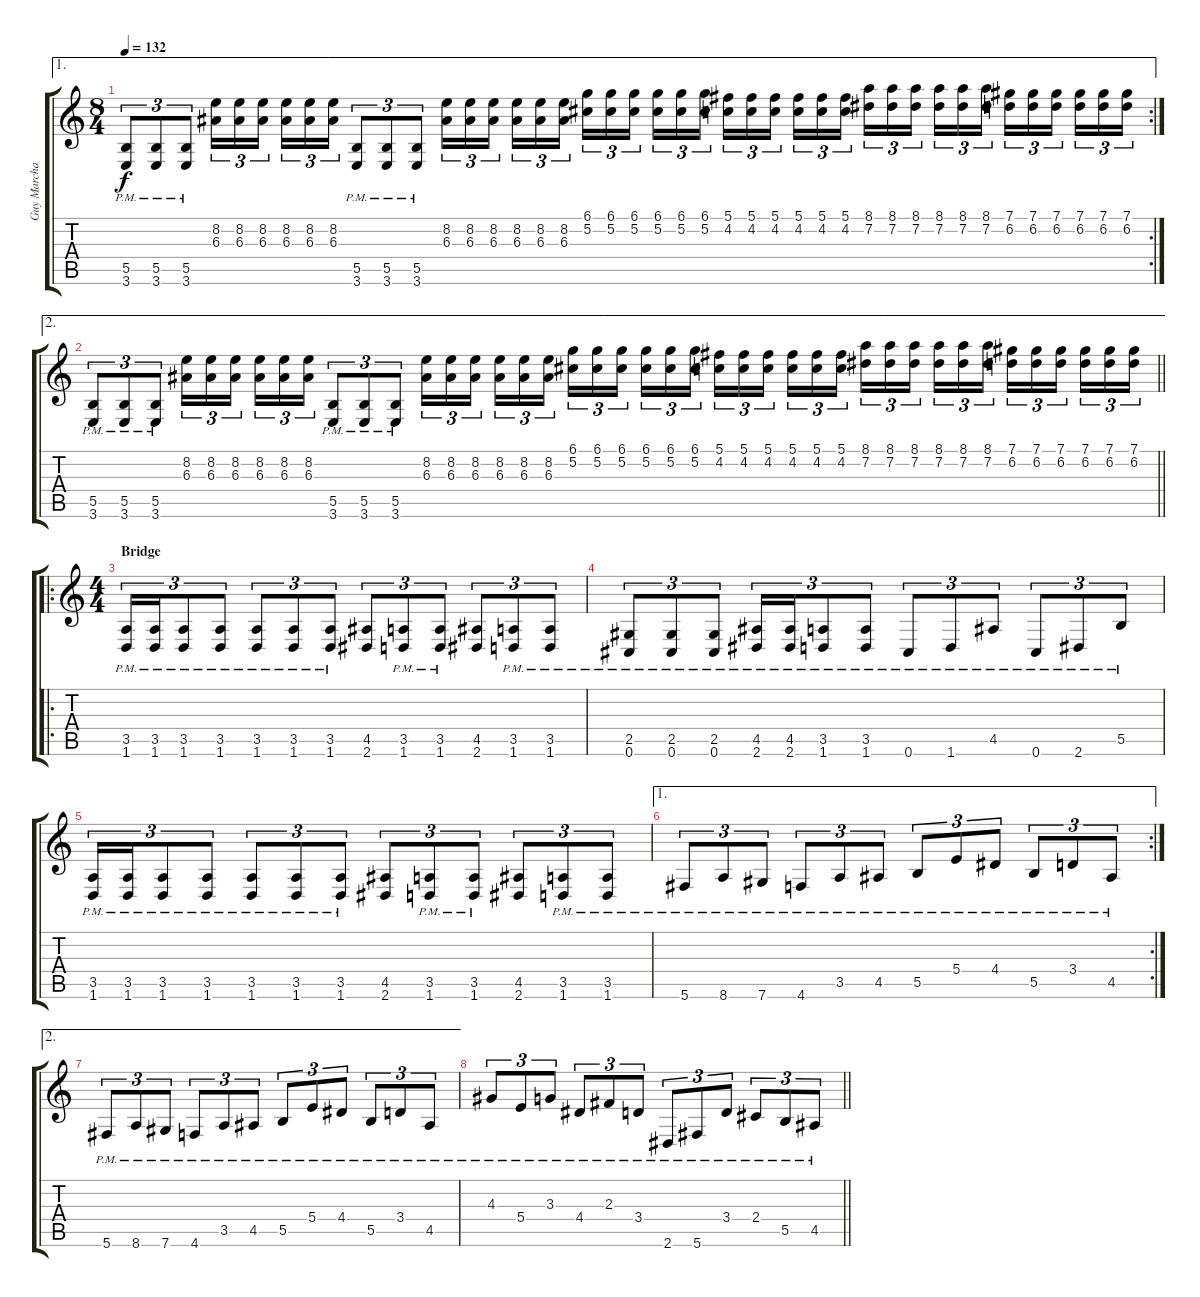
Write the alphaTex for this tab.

\track ("Guy Marchais" "Guy Marcha") {instrument distortionguitar}
\staff {score tabs}
\tuning (Db4 Ab3 E3 B2 Gb2 Db2) {hide}
\ae 1
\rc 2
\ts (8 4)
\tempo 132
\clef g2
\ks c
(5.5{pm} 3.6{pm}).8{tu (3 2) dy f} (5.5{pm} 3.6{pm}).8{tu (3 2)} (5.5{pm} 3.6{pm}).8{tu (3 2)} (8.2 6.3).16{tu (3 2)} (8.2 6.3).16{tu (3 2)} (8.2 6.3).16{tu (3 2) beam splitsecondary} (8.2 6.3).16{tu (3 2)} (8.2 6.3).16{tu (3 2)} (8.2 6.3).16{tu (3 2)} (5.5{pm} 3.6{pm}).8{tu (3 2)} (5.5{pm} 3.6{pm}).8{tu (3 2)} (5.5{pm} 3.6{pm}).8{tu (3 2)} (8.2 6.3).16{tu (3 2)} (8.2 6.3).16{tu (3 2)} (8.2 6.3).16{tu (3 2) beam splitsecondary} (8.2 6.3).16{tu (3 2)} (8.2 6.3).16{tu (3 2)} (8.2 6.3).16{tu (3 2)} (6.1 5.2).16{tu (3 2)} (6.1 5.2).16{tu (3 2)} (6.1 5.2).16{tu (3 2) beam splitsecondary} (6.1 5.2).16{tu (3 2)} (6.1 5.2).16{tu (3 2)} (6.1 5.2).16{tu (3 2)} (5.1 4.2).16{tu (3 2)} (5.1 4.2).16{tu (3 2)} (5.1 4.2).16{tu (3 2) beam splitsecondary} (5.1 4.2).16{tu (3 2)} (5.1 4.2).16{tu (3 2)} (5.1 4.2).16{tu (3 2)} (8.1 7.2).16{tu (3 2)} (8.1 7.2).16{tu (3 2)} (8.1 7.2).16{tu (3 2) beam splitsecondary} (8.1 7.2).16{tu (3 2)} (8.1 7.2).16{tu (3 2)} (8.1 7.2).16{tu (3 2)} (7.1 6.2).16{tu (3 2)} (7.1 6.2).16{tu (3 2)} (7.1 6.2).16{tu (3 2) beam splitsecondary} (7.1 6.2).16{tu (3 2)} (7.1 6.2).16{tu (3 2)} (7.1 6.2).16{tu (3 2)} |
\ae 2
\barLineRight lightlight
(5.5{pm} 3.6{pm}).8{tu (3 2)} (5.5{pm} 3.6{pm}).8{tu (3 2)} (5.5{pm} 3.6{pm}).8{tu (3 2)} (8.2 6.3).16{tu (3 2)} (8.2 6.3).16{tu (3 2)} (8.2 6.3).16{tu (3 2) beam splitsecondary} (8.2 6.3).16{tu (3 2)} (8.2 6.3).16{tu (3 2)} (8.2 6.3).16{tu (3 2)} (5.5{pm} 3.6{pm}).8{tu (3 2)} (5.5{pm} 3.6{pm}).8{tu (3 2)} (5.5{pm} 3.6{pm}).8{tu (3 2)} (8.2 6.3).16{tu (3 2)} (8.2 6.3).16{tu (3 2)} (8.2 6.3).16{tu (3 2) beam splitsecondary} (8.2 6.3).16{tu (3 2)} (8.2 6.3).16{tu (3 2)} (8.2 6.3).16{tu (3 2)} (6.1 5.2).16{tu (3 2)} (6.1 5.2).16{tu (3 2)} (6.1 5.2).16{tu (3 2) beam splitsecondary} (6.1 5.2).16{tu (3 2)} (6.1 5.2).16{tu (3 2)} (6.1 5.2).16{tu (3 2)} (5.1 4.2).16{tu (3 2)} (5.1 4.2).16{tu (3 2)} (5.1 4.2).16{tu (3 2) beam splitsecondary} (5.1 4.2).16{tu (3 2)} (5.1 4.2).16{tu (3 2)} (5.1 4.2).16{tu (3 2)} (8.1 7.2).16{tu (3 2)} (8.1 7.2).16{tu (3 2)} (8.1 7.2).16{tu (3 2) beam splitsecondary} (8.1 7.2).16{tu (3 2)} (8.1 7.2).16{tu (3 2)} (8.1 7.2).16{tu (3 2)} (7.1 6.2).16{tu (3 2)} (7.1 6.2).16{tu (3 2)} (7.1 6.2).16{tu (3 2) beam splitsecondary} (7.1 6.2).16{tu (3 2)} (7.1 6.2).16{tu (3 2)} (7.1 6.2).16{tu (3 2)} |
\ro
\ts (4 4)
\section ("" "Bridge")
(3.5{pm} 1.6{pm}).16{tu (3 2)} (3.5{pm} 1.6{pm}).16{tu (3 2)} (3.5{pm} 1.6{pm}).8{tu (3 2)} (3.5{pm} 1.6{pm}).8{tu (3 2)} (3.5{pm} 1.6{pm}).8{tu (3 2)} (3.5{pm} 1.6{pm}).8{tu (3 2)} (3.5{pm} 1.6{pm}).8{tu (3 2)} (4.5 2.6).8{tu (3 2)} (3.5{pm} 1.6{pm}).8{tu (3 2)} (3.5{pm} 1.6{pm}).8{tu (3 2)} (4.5 2.6).8{tu (3 2)} (3.5{pm} 1.6{pm}).8{tu (3 2)} (3.5{pm} 1.6{pm}).8{tu (3 2)} |
(2.5{pm} 0.6{pm}).8{tu (3 2)} (2.5{pm} 0.6{pm}).8{tu (3 2)} (2.5{pm} 0.6{pm}).8{tu (3 2)} (4.5{pm} 2.6{pm}).16{tu (3 2)} (4.5{pm} 2.6{pm}).16{tu (3 2)} (3.5{pm} 1.6{pm}).8{tu (3 2)} (3.5{pm} 1.6{pm}).8{tu (3 2)} 0.6{pm}.8{tu (3 2)} 1.6{pm}.8{tu (3 2)} 4.5{pm}.8{tu (3 2)} 0.6{pm}.8{tu (3 2)} 2.6{pm}.8{tu (3 2)} 5.5{pm}.8{tu (3 2)} |
(3.5{pm} 1.6{pm}).16{tu (3 2)} (3.5{pm} 1.6{pm}).16{tu (3 2)} (3.5{pm} 1.6{pm}).8{tu (3 2)} (3.5{pm} 1.6{pm}).8{tu (3 2)} (3.5{pm} 1.6{pm}).8{tu (3 2)} (3.5{pm} 1.6{pm}).8{tu (3 2)} (3.5{pm} 1.6{pm}).8{tu (3 2)} (4.5 2.6).8{tu (3 2)} (3.5{pm} 1.6{pm}).8{tu (3 2)} (3.5{pm} 1.6{pm}).8{tu (3 2)} (4.5 2.6).8{tu (3 2)} (3.5{pm} 1.6{pm}).8{tu (3 2)} (3.5{pm} 1.6{pm}).8{tu (3 2)} |
\ae 1
\rc 2
5.6{pm}.8{tu (3 2)} 8.6{pm}.8{tu (3 2)} 7.6{pm}.8{tu (3 2)} 4.6{pm}.8{tu (3 2)} 3.5{pm}.8{tu (3 2)} 4.5{pm}.8{tu (3 2)} 5.5{pm}.8{tu (3 2)} 5.4{pm}.8{tu (3 2)} 4.4{pm}.8{tu (3 2)} 5.5{pm}.8{tu (3 2)} 3.4{pm}.8{tu (3 2)} 4.5{pm}.8{tu (3 2)} |
\ae 2
5.6{pm}.8{tu (3 2)} 8.6{pm}.8{tu (3 2)} 7.6{pm}.8{tu (3 2)} 4.6{pm}.8{tu (3 2)} 3.5{pm}.8{tu (3 2)} 4.5{pm}.8{tu (3 2)} 5.5{pm}.8{tu (3 2)} 5.4{pm}.8{tu (3 2)} 4.4{pm}.8{tu (3 2)} 5.5{pm}.8{tu (3 2)} 3.4{pm}.8{tu (3 2)} 4.5{pm}.8{tu (3 2)} |
\barLineRight lightlight
4.3{pm}.8{tu (3 2)} 5.4{pm}.8{tu (3 2)} 3.3{pm}.8{tu (3 2)} 4.4{pm}.8{tu (3 2)} 2.3{pm}.8{tu (3 2)} 3.4{pm}.8{tu (3 2)} 2.6{pm}.8{tu (3 2)} 5.6{pm}.8{tu (3 2)} 3.4{pm}.8{tu (3 2)} 2.4{pm}.8{tu (3 2)} 5.5{pm}.8{tu (3 2)} 4.5{pm}.8{tu (3 2)}
